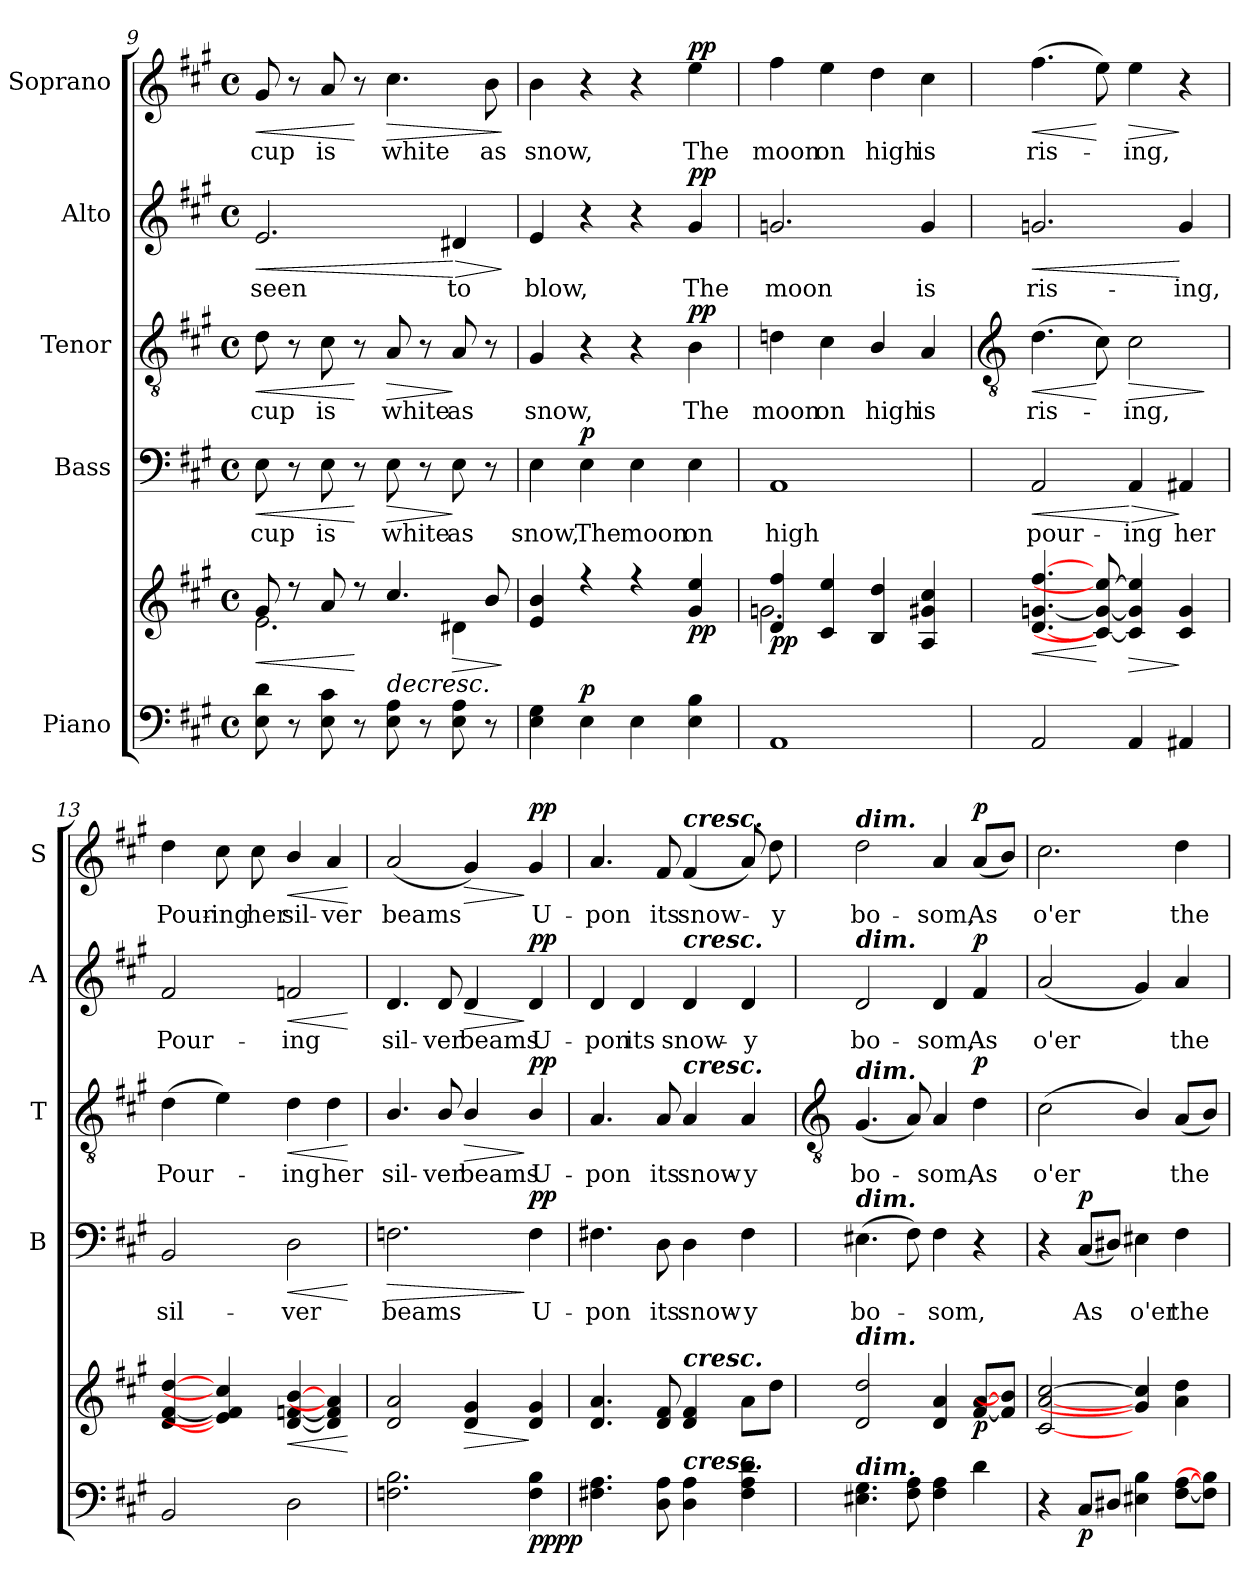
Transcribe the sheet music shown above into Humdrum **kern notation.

**kern	**kern	**dynam	**kern	**text	**dynam	**kern	**text	**dynam	**kern	**text	**dynam	**kern	**text	**dynam
*part5	*part5	*part5	*part4	*part4	*part4	*part3	*part3	*part3	*part2	*part2	*part2	*part1	*part1	*part1
*staff6	*staff5	*staff5/6	*staff4	*staff4	*staff4	*staff3	*staff3	*staff3	*staff2	*staff2	*staff2	*staff1	*staff1	*staff1
*I"Piano	*	*	*I"Bass	*	*	*I"Tenor	*	*	*I"Alto	*	*	*I"Soprano	*	*
*	*	*	*I'B	*	*	*I'T	*	*	*I'A	*	*	*I'S	*	*
*clefF4	*clefG2	*	*clefF4	*	*	*clefGv2	*	*	*clefG2	*	*	*clefG2	*	*
*k[f#c#g#]	*k[f#c#g#]	*	*k[f#c#g#]	*	*	*k[f#c#g#]	*	*	*k[f#c#g#]	*	*	*k[f#c#g#]	*	*
*A:	*A:	*	*A:	*	*	*A:	*	*	*A:	*	*	*A:	*	*
*M4/4	*M4/4	*	*M4/4	*	*	*M4/4	*	*	*M4/4	*	*	*M4/4	*	*
*met(c)	*met(c)	*	*met(c)	*	*	*met(c)	*	*	*met(c)	*	*	*met(c)	*	*
=9	=9	=9	=9	=9	=9	=9	=9	=9	=9	=9	=9	=9	=9	=9
!	!	!LO:HP:b	!	!	!	!	!	!	!	!	!	!	!	!
*	*^	*	*	*	*	*	*	*	*	*	*	*	*	*
!	!	!	!LO:HP:n=1:b	!	!LO:LY:b	!LO:HP:b	!	!LO:LY:b	!LO:HP:b	!	!LO:LY:b	!LO:HP:b	!	!LO:LY:b	!LO:HP:b
8E 8d	8g#/	2.e\	< <	8E	cup	<	8d	cup	<	2.e	seen	<	8g#	cup	<
8r	8r	.	.	8r	.	.	8r	.	.	.	.	.	8r	.	.
!	!	!	!	!	!LO:LY:b	!	!	!LO:LY:b	!	!	!	!	!	!LO:LY:b	!
8E 8c#	8a/	.	.	8E	is	.	8c#	is	.	.	.	.	8a	is	.
8r	8r	.	[	8r	.	[	8r	.	[	.	.	.	8r	.	[
!	!	!	!LO:HP:b	!	!LO:LY:b	!LO:HP:b	!	!LO:LY:b	!LO:HP:b	!	!	!	!	!LO:LY:b	!LO:HP:b
8E 8A	4.cc#/	.	>	8E	white	>	8A	white	>	.	.	.	4.cc#	white	>
8r	.	.	.	8r	.	.	8r	.	.	.	.	.	.	.	.
!	!	!	!LO:HP:n=1:b	!	!LO:LY:b	!	!	!LO:LY:b	!	!	!LO:LY:b	!LO:HP:n=1:b	!	!	!
8E 8A	.	4d#X\	[ >	8E	as	]	8A	as	]	4d#X	to	[ >	.	.	.
!	!	!	!	!	!	!	!	!	!	!	!	!	!	!LO:LY:b	!
8r	8b/	.	.	8r	.	.	8r	.	.	.	.	.	8b	as	.
*	*v	*v	*	*	*	*	*	*	*	*	*	*	*	*	*
.	.	] ]	.	.	.	.	.	.	.	.	]	.	.	]
=10	=10	=10	=10	=10	=10	=10	=10	=10	=10	=10	=10	=10	=10	=10
*	*^	*	*	*	*	*	*	*	*	*	*	*	*	*
!	!	!	!	!	!LO:LY:b	!	!	!LO:LY:b	!	!	!LO:LY:b	!	!	!LO:LY:b	!
4E 4G#	4e/ 4b/	1ryy	.	4E	snow,	.	4G#	snow,	.	4e	blow,	.	4b	snow,	.
!	!	!	!LO:DY:a=2	!	!LO:LY:b	!LO:DY:b	!	!	!	!	!	!	!	!	!
4E	4r	.	p	4E	The	p	4r	.	.	4r	.	.	4r	.	.
!	!	!	!	!	!LO:LY:b	!	!	!	!	!	!	!	!	!	!
4E	4r	.	.	4E	moon	.	4r	.	.	4r	.	.	4r	.	.
!	!	!	!LO:DY:b	!	!LO:LY:b	!	!	!LO:LY:b	!LO:DY:b	!	!LO:LY:b	!LO:DY:b	!	!LO:LY:b	!LO:DY:b
4E 4B	4g#/ 4ee/	.	pp	4E	on	.	4B	The	pp	4g#	The	pp	4ee	The	pp
=11	=11	=11	=11	=11	=11	=11	=11	=11	=11	=11	=11	=11	=11	=11	=11
!	!	!	!LO:DY:b	!	!LO:LY:b	!	!	!LO:LY:b	!	!	!LO:LY:b	!	!	!LO:LY:b	!
1AA	4d/ 4ff#/	2.gn\	pp	1AA	high	.	4dn	moon	.	2.gn	moon	.	4ff#	moon	.
!	!	!	!	!	!	!	!	!LO:LY:b	!	!	!	!	!	!LO:LY:b	!
.	4c#/ 4ee/	.	.	.	.	.	4c#	on	.	.	.	.	4ee	on	.
!	!	!	!	!	!	!	!	!LO:LY:b	!	!	!	!	!	!LO:LY:b	!
.	4B/ 4dd/	.	.	.	.	.	4B/	high	.	.	.	.	4dd	high	.
!	!	!	!	!	!	!	!	!LO:LY:b	!	!	!LO:LY:b	!	!	!LO:LY:b	!
.	4A/ 4g#/ 4cc#/	4ryy	.	.	.	.	4A	is	.	4g	is	.	4cc#	is	.
*	*v	*v	*	*	*	*	*	*	*	*	*	*	*	*	*
!!LO:LB:g=z
=12	=12	=12	=12	=12	=12	=12	=12	=12	=12	=12	=12	=12	=12	=12
*	*	*	*	*	*	*clefGv2	*	*	*	*	*	*	*	*
*	*^	*	*	*	*	*	*	*	*	*	*	*	*	*
!	!	!	!LO:HP:b	!	!LO:LY:b	!LO:HP:b	!	!LO:LY:b	!LO:HP:b	!	!LO:LY:b	!LO:HP:b	!	!	!
!	!	!	!	!	!	!	!	!	!	!	!	!LO:HP:n=1:b	!	!LO:LY:b	!LO:HP:b
*	*v	*v	*	*	*	*	*	*	*	*	*	*	*	*	*
2AA	[4.d [4.gn [4.ff#	<	2AA	pour-	<	(>4.d	ris-	<	2.gn	ris-	< >	(>4.ff#	ris-	<
.	8c#_ 8g_ 8ee_	[	.	.	.	8c#)	.	[	.	.	.	8ee)	.	[
!	!	!LO:HP:b	!	!LO:LY:b	!LO:HP:n=1:b	!	!LO:LY:b	!LO:HP:b	!	!	!	!	!LO:LY:b	!LO:HP:b
4AA	4c#] 4g] 4ee]	>	4AA	-ing	[ >	2c#	ing,	>	.	.	.	4ee	ing,	>
!	!	!	!	!LO:LY:b	!	!	!	!	!	!LO:LY:b	!	!	!	!
4AA#X	4c# 4g	]	4AA#X	her	]	.	.	.	4g	-ing,	[	4r	.	]
.	.	.	.	.	.	.	.	]	.	.	]	.	.	.
=13	=13	=13	=13	=13	=13	=13	=13	=13	=13	=13	=13	=13	=13	=13
!	!	!	!	!LO:LY:b	!	!	!LO:LY:b	!	!	!LO:LY:b	!	!	!LO:LY:b	!
2BB	[4d [4f# [4dd	.	2BB	sil-	.	(>4d	Pour-	.	2f#	Pour-	.	4dd	Pour-	.
!	!	!	!	!	!	!	!	!	!	!	!	!	!LO:LY:b	!
.	4e/] 4f#/] 4cc#/]	.	.	.	.	4e)	.	.	.	.	.	8cc#	-ing	.
!	!	!	!	!	!	!	!	!	!	!	!	!	!LO:LY:b	!
.	.	.	.	.	.	.	.	.	.	.	.	8cc#	her	.
!	!	!LO:HP:b	!	!LO:LY:b	!LO:HP:b	!	!LO:LY:b	!LO:HP:b	!	!LO:LY:b	!LO:HP:b	!	!LO:LY:b	!LO:HP:b
2D	[4d/ [4fn/ [4b/	<	2D	-ver	<	4d	ing	<	2fn	-ing	<	4b/	sil-	<
!	!	!	!	!	!	!	!LO:LY:b	!	!	!	!	!	!LO:LY:b	!
.	4d] 4f] 4a]	.	.	.	.	4d	her	.	.	.	.	4a	-ver	.
.	.	[	.	.	[	.	.	[	.	.	[	.	.	[
=14	=14	=14	=14	=14	=14	=14	=14	=14	=14	=14	=14	=14	=14	=14
!	!	!	!	!LO:LY:b	!LO:HP:b	!	!LO:LY:b	!	!	!LO:LY:b	!	!	!LO:LY:b	!
2.Fn 2.B	2d 2a	.	2.Fn	beams	>	4.B/	sil-	.	4.d	sil-	.	(<2a	beams	.
!	!	!	!	!	!	!	!LO:LY:b	!	!	!LO:LY:b	!	!	!	!
.	.	.	.	.	.	8B/	-ver	.	8d	-ver	.	.	.	.
!	!	!LO:HP:b	!	!	!	!	!LO:LY:b	!LO:HP:b	!	!LO:LY:b	!LO:HP:b	!	!	!LO:HP:b
.	4d 4g#	>	.	.	.	4B/	beams	>	4d	beams	>	4g#)	.	>
!	!	!LO:DY:n=1:b=2	!	!LO:LY:b	!	!	!LO:LY:b	!	!	!LO:LY:b	!	!	!LO:LY:b	!
!	!	!LO:DY:n=2:b	!	!	!LO:DY:n=1:b	!	!	!LO:DY:n=1:b	!	!	!LO:DY:n=1:b	!	!	!LO:DY:n=1:b
4F 4B	4d 4g#	] pp pp	4F	U-	] pp	4B/	U-	] pp	4d	U-	] pp	4g#	U-	] pp
=15	=15	=15	=15	=15	=15	=15	=15	=15	=15	=15	=15	=15	=15	=15
!	!	!	!	!LO:LY:b	!	!	!LO:LY:b	!	!	!LO:LY:b	!	!	!LO:LY:b	!
4.F#X 4.A	4.d 4.a	.	4.F#X	-pon	.	4.A	-pon	.	4d	-pon	.	4.a	-pon	.
!	!	!	!	!	!	!	!	!	!	!LO:LY:b	!	!	!	!
.	.	.	.	.	.	.	.	.	4d	its	.	.	.	.
!	!	!	!	!LO:LY:b	!	!	!LO:LY:b	!	!	!	!	!	!LO:LY:b	!
8D 8A	8d 8f#	.	8D	its	.	8A	its	.	.	.	.	8f#	its	.
!	!	!	!	!	!	!	!	!	!	!	!	!LO:TX:a:Bi:t=cresc.	!	!
!	!	!	!	!	!	!	!	!	!LO:TX:a:Bi:t=cresc.	!	!	!	!	!
!	!	!	!	!	!	!LO:TX:a:Bi:t=cresc.	!	!	!	!	!	!	!	!
!	!LO:TX:a:Bi:t=cresc.	!	!	!	!	!	!	!	!	!	!	!	!	!
!LO:TX:a:Bi:t=cresc.	!	!	!	!	!	!	!	!	!	!	!	!	!	!
!	!	!	!	!LO:LY:b	!	!	!LO:LY:b	!	!	!LO:LY:b	!	!	!LO:LY:b	!
4D 4A	4d 4f#	.	4D	snow-	.	4A	snow-	.	4d	snow-	.	(<4f#	snow-	.
!	!	!	!	!LO:LY:b	!	!	!LO:LY:b	!	!	!LO:LY:b	!	!	!	!
4F# 4A 4d	8aL	.	4F#	-y	.	4A	-y	.	4d	-y	.	8a)	.	.
!	!	!	!	!	!	!	!	!	!	!	!	!	!LO:LY:b	!
.	8ddJ	.	.	.	.	.	.	.	.	.	.	8dd	y	.
!!LO:LB:g=z
=16	=16	=16	=16	=16	=16	=16	=16	=16	=16	=16	=16	=16	=16	=16
*	*	*	*	*	*	*clefGv2	*	*	*	*	*	*	*	*
!	!	!	!	!	!	!	!	!	!	!	!	!LO:TX:a:Bi:t=dim.	!	!
!	!	!	!	!	!	!	!	!	!LO:TX:a:Bi:t=dim.	!	!	!	!	!
!	!	!	!	!	!	!LO:TX:a:Bi:t=dim.	!	!	!	!	!	!	!	!
!	!	!	!LO:TX:a:Bi:t=dim.	!	!	!	!	!	!	!	!	!	!	!
!	!LO:TX:a:Bi:t=dim.	!	!	!	!	!	!	!	!	!	!	!	!	!
!LO:TX:a:Bi:t=dim.	!	!	!	!	!	!	!	!	!	!	!	!	!	!
!	!	!	!	!LO:LY:b	!	!	!LO:LY:b	!	!	!LO:LY:b	!	!	!LO:LY:b	!
4.E#X 4.G#	2d 2dd	.	(>4.E#X	bo-	.	(<4.G#	bo-	.	2d	bo-	.	2dd	bo-	.
8F# 8A	.	.	8F#)	.	.	8A)	.	.	.	.	.	.	.	.
!	!	!	!	!LO:LY:b	!	!	!LO:LY:b	!	!	!LO:LY:b	!	!	!LO:LY:b	!
4F# 4A	4d 4a	.	4F#	som,	.	4A	som,	.	4d	-som,	.	4a	-som,	.
!	!	!LO:DY:b	!	!	!	!	!LO:LY:b	!LO:DY:b	!	!LO:LY:b	!LO:DY:b	!	!LO:LY:b	!LO:DY:b
4d	[8f# [8aL	p	4r	.	.	4d	As	p	4f#	As	p	(<8aL	As	p
.	8f#] 8b]J	.	.	.	.	.	.	.	.	.	.	8bJ)	.	.
=17	=17	=17	=17	=17	=17	=17	=17	=17	=17	=17	=17	=17	=17	=17
!	!	!	!	!	!	!	!LO:LY:b	!	!	!LO:LY:b	!	!	!LO:LY:b	!
4r	[2c# [2a [2cc#	.	4r	.	.	(<2c#	o'er	.	(<2a	o'er	.	2.cc#	o'er	.
!	!	!LO:DY:b=2	!	!LO:LY:b	!LO:DY:b	!	!	!	!	!	!	!	!	!
8C#L	.	p	(<8C#L	As	p	.	.	.	.	.	.	.	.	.
8D#XJ	.	.	8D#XJ)	.	.	.	.	.	.	.	.	.	.	.
!	!	!	!	!LO:LY:b	!	!	!	!	!	!	!	!	!	!
4E#X 4B	4g#] 4cc#]	.	4E#X	o'er	.	4B/)	.	.	4g#)	.	.	.	.	.
!	!	!	!	!LO:LY:b	!	!	!LO:LY:b	!	!	!LO:LY:b	!	!	!LO:LY:b	!
[8F# [8AL	4a 4dd	.	4F#	the	.	(<8AL	the	.	4a	the	.	4dd	the	.
8F#] 8B]J	.	.	.	.	.	8BJ)	.	.	.	.	.	.	.	.
=	=	=	=	=	=	=	=	=	=	=	=	=	=	=
*-	*-	*-	*-	*-	*-	*-	*-	*-	*-	*-	*-	*-	*-	*-
